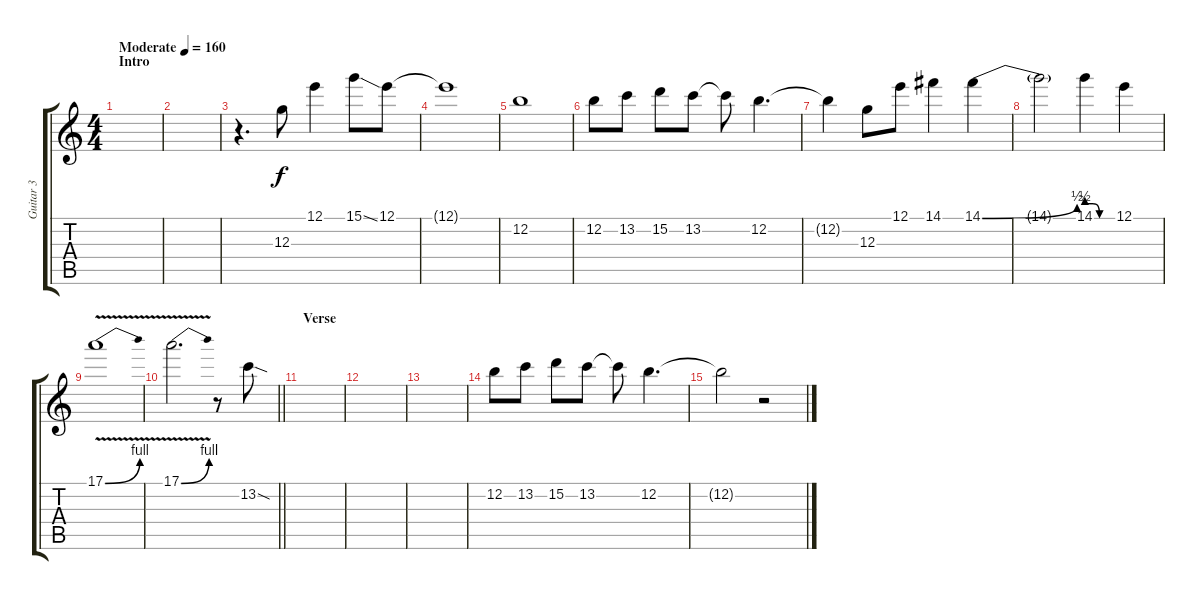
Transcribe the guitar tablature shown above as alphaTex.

\track ("Guitar 3" "Guitar 3") {instrument overdrivenguitar}
\staff {score tabs}
\tuning (E4 B3 G3 D3 A2 E2) {hide}
\ts (4 4)
\section ("" "Intro")
\tempo (160 "Moderate")
\clef g2
\ks c
|
|
r.4{d} 12.3.8 12.1.4 15.1{ss}.8 12.1.8 |
12.1{t}.1 |
12.2.1 |
12.2.8 13.2.8 15.2.8 13.2.8 13.2{t}.8 12.2.4{d} |
12.2{t}.4 12.3.8 12.1.8 14.1.4 14.1{be (bend 0 0 60 2)}.4 |
14.1{t}.2 14.1{be (custom 0 2 15 2 30 0 60 0)}.4 12.1.4 |
17.1{be (bend 0 0 60 4) v}.1 |
\barLineRight lightlight
17.1{be (bend 0 0 60 4) v}.2{d} r.8 13.2{sod}.8 |
\section ("" "Verse")
|
|
|
12.2.8 13.2.8 15.2.8 13.2.8 13.2{t}.8 12.2.4{d} |
12.2{t}.2 r.2
